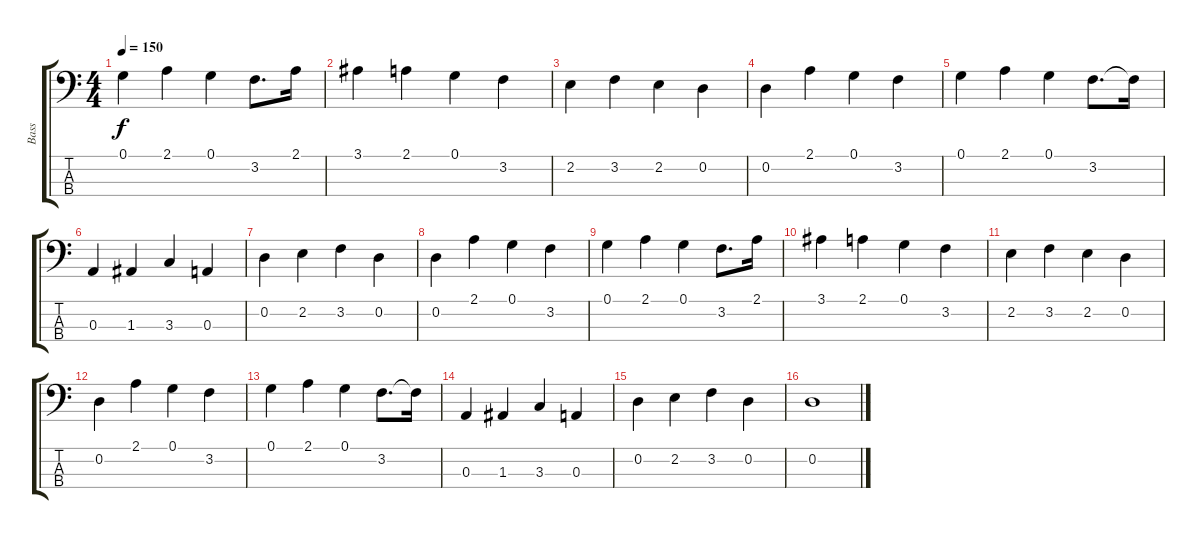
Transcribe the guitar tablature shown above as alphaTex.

\track ("Bass" "Bass") {instrument electricbassfinger}
\staff {score tabs}
\tuning (G2 D2 A1 E1) {hide}
\ts (4 4)
\tempo 150
\clef f4
\ks c
0.1.4{dy f} 2.1.4 0.1.4 3.2.8{d} 2.1.16 |
3.1.4 2.1.4 0.1.4 3.2.4 |
2.2.4 3.2.4 2.2.4 0.2.4 |
0.2.4 2.1.4 0.1.4 3.2.4 |
0.1.4 2.1.4 0.1.4 3.2.8{d} 3.2{t}.16 |
0.3.4 1.3.4 3.3.4 0.3.4 |
0.2.4 2.2.4 3.2.4 0.2.4 |
0.2.4 2.1.4 0.1.4 3.2.4 |
0.1.4 2.1.4 0.1.4 3.2.8{d} 2.1.16 |
3.1.4 2.1.4 0.1.4 3.2.4 |
2.2.4 3.2.4 2.2.4 0.2.4 |
0.2.4 2.1.4 0.1.4 3.2.4 |
0.1.4 2.1.4 0.1.4 3.2.8{d} 3.2{t}.16 |
0.3.4 1.3.4 3.3.4 0.3.4 |
0.2.4 2.2.4 3.2.4 0.2.4 |
0.2.1{volume 0}
